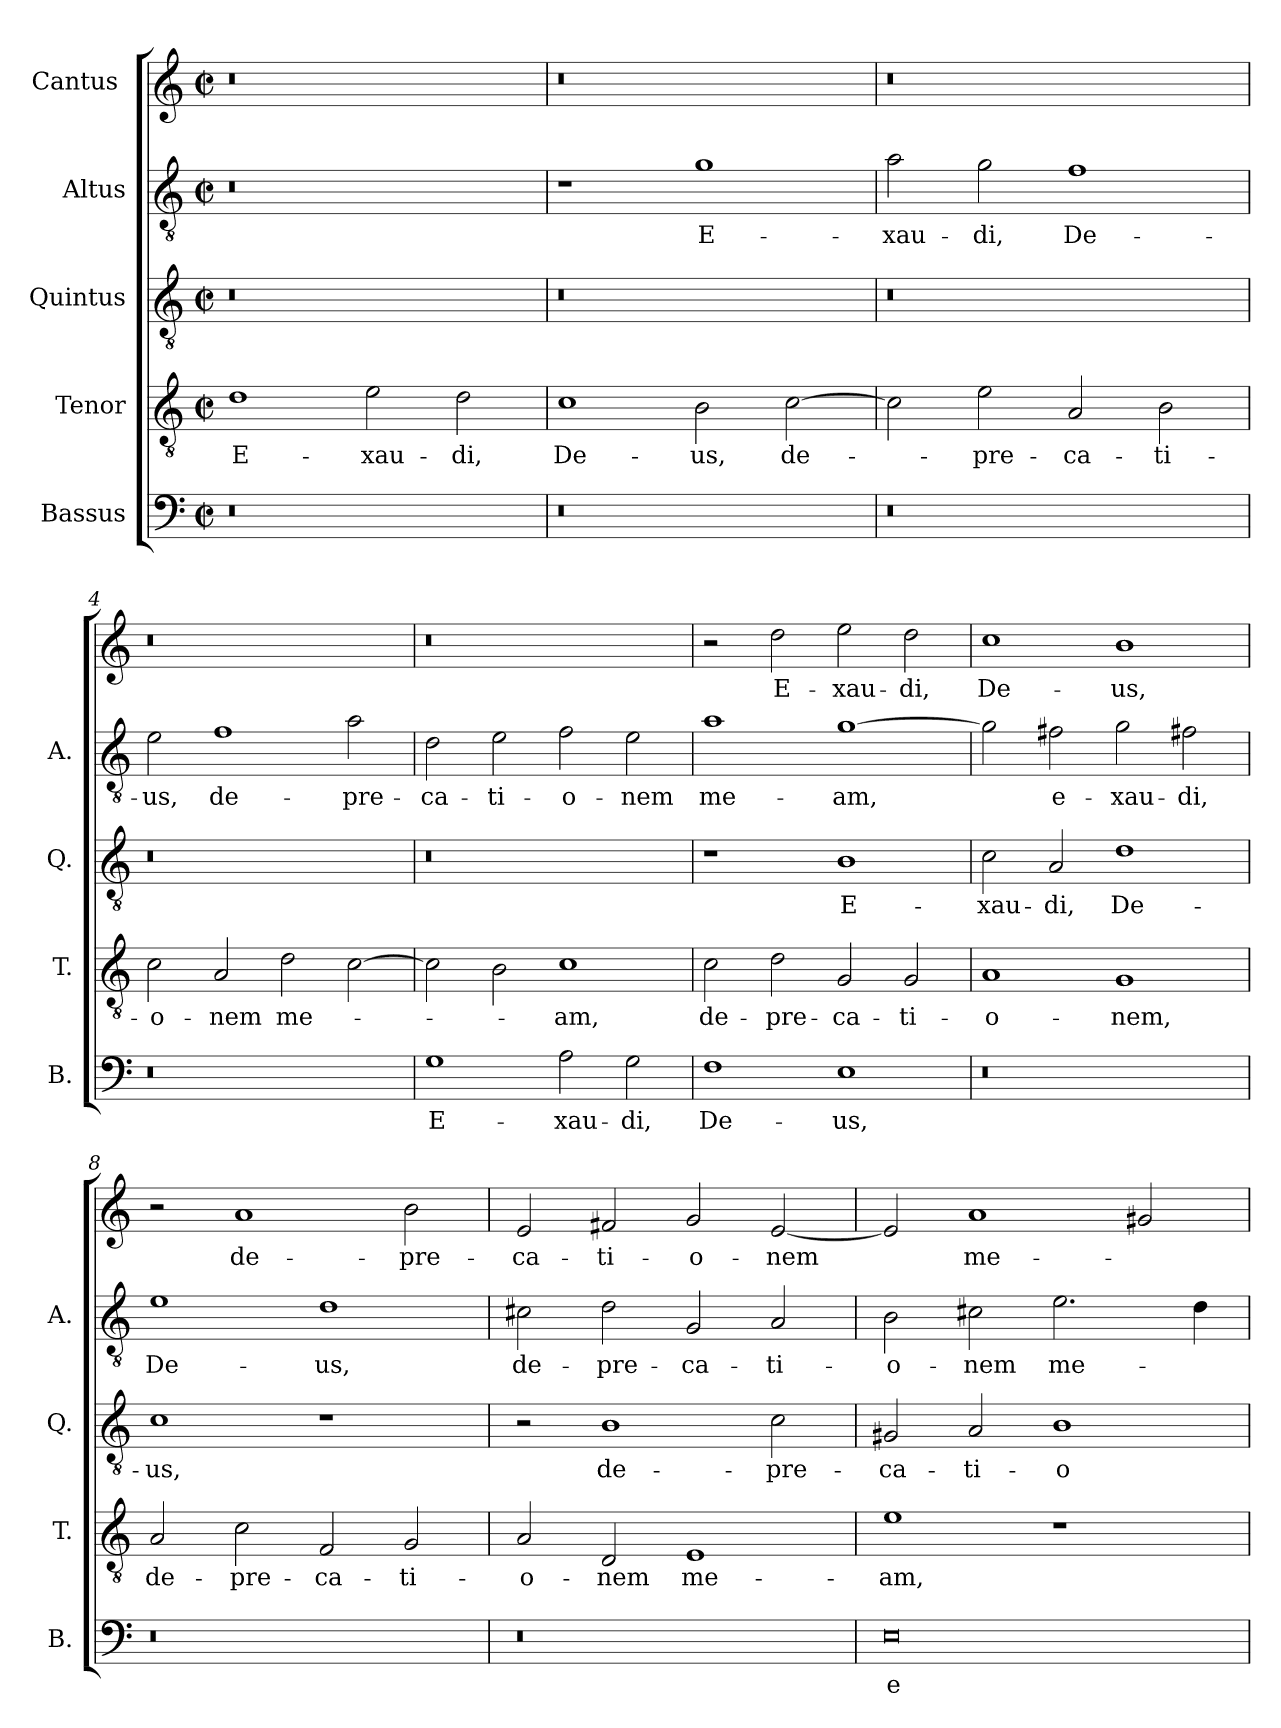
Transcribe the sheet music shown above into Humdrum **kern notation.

**kern	**text	**kern	**text	**kern	**text	**kern	**text	**kern	**text
*part5	*part5	*part4	*part4	*part3	*part3	*part2	*part2	*part1	*part1
*staff5	*staff5	*staff4	*staff4	*staff3	*staff3	*staff2	*staff2	*staff1	*staff1
*I"Bassus	*	*I"Tenor	*	*I"Quintus	*	*I"Altus	*	*I"Cantus 	*
*I'B.	*	*I'T.	*	*I'Q.	*	*I'A.	*	*	*
*clefF4	*	*clefGv2	*	*clefGv2	*	*clefGv2	*	*clefG2	*
*k[]	*	*k[]	*	*k[]	*	*k[]	*	*k[]	*
*C:	*	*C:	*	*C:	*	*C:	*	*C:	*
*M2/2	*	*M2/2	*	*M2/2	*	*M2/2	*	*M2/2	*
*met(c|)	*	*met(c|)	*	*met(c|)	*	*met(c|)	*	*met(c|)	*
=1	=1	=1	=1	=1	=1	=1	=1	=1	=1
!LO:N:vis=0	!	!	!	!LO:N:vis=0	!	!LO:N:vis=0	!	!LO:N:vis=0	!
1r	.	1d\	E-	1r	.	1r	.	1r	.
1ryy	.	2e\	-xau-	1ryy	.	1ryy	.	1ryy	.
.	.	2d\	-di,	.	.	.	.	.	.
=2	=2	=2	=2	=2	=2	=2	=2	=2	=2
!LO:N:vis=0	!	!	!	!LO:N:vis=0	!	!	!	!LO:N:vis=0	!
1r	.	1c\	De-	1r	.	1r	.	1r	.
1ryy	.	2B\	-us,	1ryy	.	1g\	E-	1ryy	.
.	.	[2c\	de-	.	.	.	.	.	.
=3	=3	=3	=3	=3	=3	=3	=3	=3	=3
!LO:N:vis=0	!	!	!	!LO:N:vis=0	!	!	!	!LO:N:vis=0	!
1r	.	2c\]	.	1r	.	2a\	-xau-	1r	.
.	.	2e\	-pre-	.	.	2g\	-di,	.	.
1ryy	.	2A/	-ca-	1ryy	.	1f\	De-	1ryy	.
.	.	2B\	-ti-	.	.	.	.	.	.
=4	=4	=4	=4	=4	=4	=4	=4	=4	=4
!LO:N:vis=0	!	!	!	!LO:N:vis=0	!	!	!	!LO:N:vis=0	!
1r	.	2c\	-o-	1r	.	2e\	-us,	1r	.
.	.	2A/	-nem	.	.	1f\	de-	.	.
1ryy	.	2d\	me-	1ryy	.	.	.	1ryy	.
.	.	[2c\	.	.	.	2a\	-pre-	.	.
=5	=5	=5	=5	=5	=5	=5	=5	=5	=5
!	!	!	!	!LO:N:vis=0	!	!	!	!LO:N:vis=0	!
1G\	E-	2c\]	.	1r	.	2d\	-ca-	1r	.
.	.	2B\	.	.	.	2e\	-ti-	.	.
2A\	-xau-	1c\	-am,	1ryy	.	2f\	-o-	1ryy	.
2G\	-di,	.	.	.	.	2e\	-nem	.	.
=6	=6	=6	=6	=6	=6	=6	=6	=6	=6
1F\	De-	2c\	de-	1r	.	1a\	me-	2r	.
.	.	2d\	-pre-	.	.	.	.	2dd\	E-
1E\	-us,	2G/	-ca-	1B\	E-	[1g\	-am,	2ee\	-xau-
.	.	2G/	-ti-	.	.	.	.	2dd\	-di,
=7	=7	=7	=7	=7	=7	=7	=7	=7	=7
!LO:N:vis=0	!	!	!	!	!	!	!	!	!
1r	.	1A/	-o-	2c\	-xau-	2g\]	.	1cc\	De-
.	.	.	.	2A/	-di,	2f#X\	e-	.	.
1ryy	.	1G/	-nem,	1d\	De-	2g\	-xau-	1b\	-us,
.	.	.	.	.	.	2f#X\	-di,	.	.
=8	=8	=8	=8	=8	=8	=8	=8	=8	=8
!LO:N:vis=0	!	!	!	!	!	!	!	!	!
1r	.	2A/	de-	1c\	-us,	1e\	De-	2r	.
.	.	2c\	-pre-	.	.	.	.	1a/	de-
1ryy	.	2F/	-ca-	1r	.	1d\	-us,	.	.
.	.	2G/	-ti-	.	.	.	.	2b\	-pre-
=9	=9	=9	=9	=9	=9	=9	=9	=9	=9
!LO:N:vis=0	!	!	!	!	!	!	!	!	!
1r	.	2A/	-o-	2r	.	2c#X\	de-	2e/	-ca-
.	.	2D/	-nem	1B\	de-	2d\	-pre-	2f#X/	-ti-
1ryy	.	1E/	me-	.	.	2G/	-ca-	2g/	-o-
.	.	.	.	2c\	-pre-	2A/	-ti-	[2e/	-nem
=10	=10	=10	=10	=10	=10	=10	=10	=10	=10
0E\	e-	1e\	-am,	2G#X/	-ca-	2B\	-o-	2e/]	.
.	.	.	.	2A/	-ti-	2c#X\	-nem	1a/	me-
.	.	1r	.	1B\	-o-	2.e\	me-	.	.
.	.	.	.	.	.	.	.	2g#X/	.
.	.	.	.	.	.	4d\	.	.	.
=	=	=	=	=	=	=	=	=	=
*-	*-	*-	*-	*-	*-	*-	*-	*-	*-
